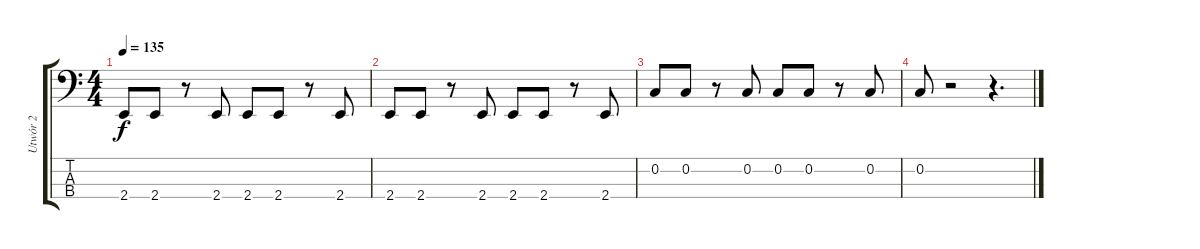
\track ("Utwór 2" "Utwór 2") {instrument electricbassfinger}
\staff {score tabs}
\tuning (F2 C2 G1 D1) {hide}
\ts (4 4)
\tempo 135
\clef f4
\ks c
2.4.8{dy f} 2.4.8 r.8 2.4.8 2.4.8 2.4.8 r.8 2.4.8 |
2.4.8 2.4.8 r.8 2.4.8 2.4.8 2.4.8 r.8 2.4.8 |
0.2.8 0.2.8 r.8 0.2.8 0.2.8 0.2.8 r.8 0.2.8 |
0.2.8 r.2 r.4{d}
